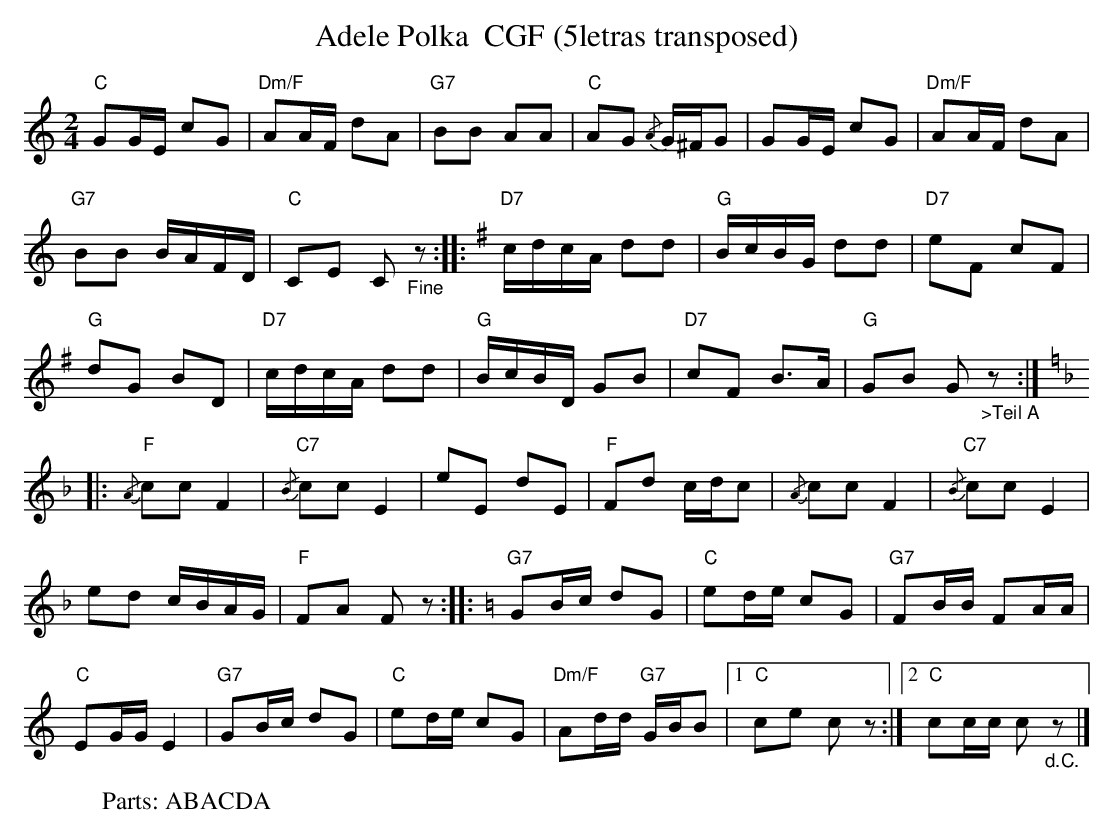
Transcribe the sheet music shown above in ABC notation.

X:1
T:Adele Polka  CGF (5letras transposed)
M:2/4
L:1/8
K:C transpose=3 %%MIDI gchordon
"C"GG/2E/2 cG | "Dm/F"AA/2F/2 dA | "G7"BB AA | "C"AG {/A}G/2^F/2G | GG/2E/2 cG | "Dm/F"AA/2F/2 dA |
"G7"BB B/2A/2F/2D/2 | "C"CE C"_Fine"z :: [K:G] "D7"c/2d/2c/2A/2 dd | "G"B/2c/2B/2G/2 dd | "D7"eF cF |
"G"dG BD | "D7"c/2d/2c/2A/2 dd | "G"B/2c/2B/2D/2 GB | "D7"cF B>A | "G"GB G"_>Teil A"z ::  [K:F]
"F"{/A}ccF2 | "C7"{/B}ccE2 | eE dE | "F"Fd c/2d/2c | {/A}ccF2 | "C7"{/B}ccE2 |
ed c/2B/2A/2G/2 | "F"FA Fz :: [K:C]"G7"GB/2c/2 dG | "C"ed/2e/2 cG | "G7"FB/2B/2 FA/2A/2 |
"C"EG/2G/2E2 | "G7"GB/2c/2 dG | "C"ed/2e/2 cG | "Dm/F"Ad/2d/2 "G7"G/2B/2B |1 "C"ce cz :|2 "C"cc/2c/2 c"_d.C."z |]
W:Parts: ABACDA
